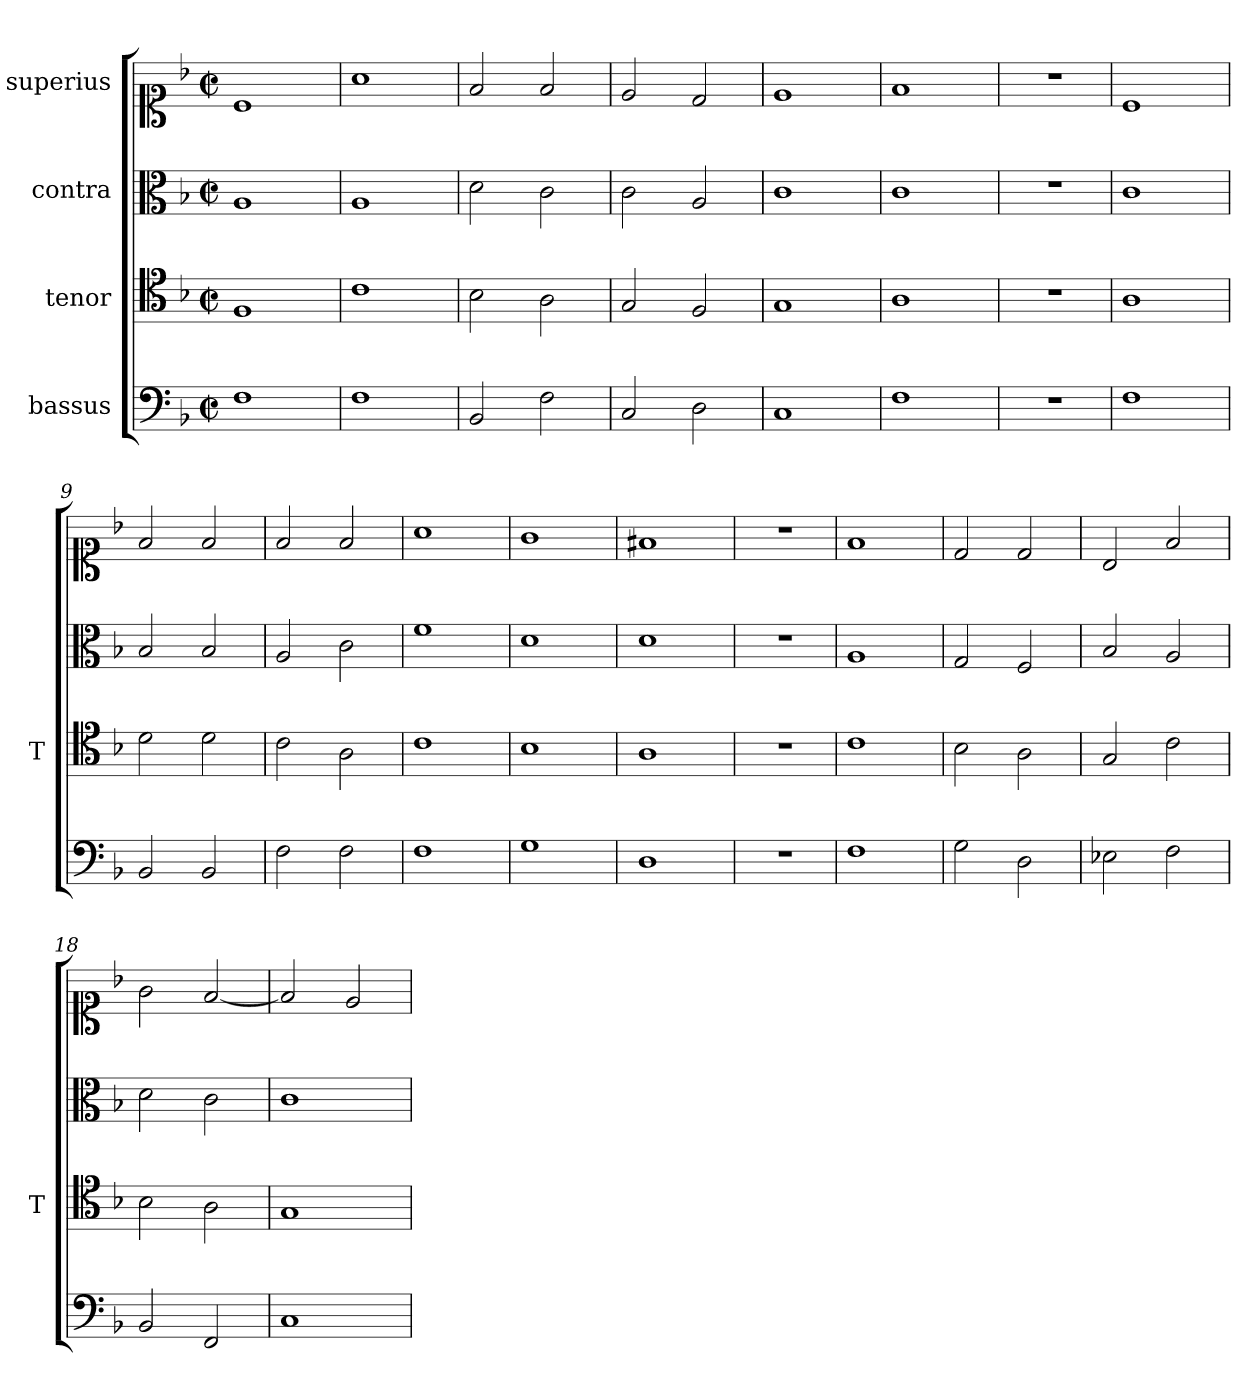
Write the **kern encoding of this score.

**kern	**kern	**kern	**kern
*part4	*part3	*part2	*part1
*staff4	*staff3	*staff2	*staff1
*I"bassus	*I"tenor	*I"contra	*I"superius
*	*I'T	*	*
*clefF4	*clefC4	*clefC3	*clefC1
*k[b-]	*k[b-]	*k[b-]	*k[b-]
*M2/2	*M2/2	*M2/2	*M2/2
*met(c|)	*met(c|)	*met(c|)	*met(c|)
=1	=1	=1	=1
1F	1F	1A	1c
=2	=2	=2	=2
1F	1c	1A	1a
=3	=3	=3	=3
2BB-	2B-	2d	2f
2F	2A	2c	2f
=4	=4	=4	=4
2C	2G	2c	2e
2D	2F	2A	2d
=5	=5	=5	=5
1C	1G	1c	1e
=6	=6	=6	=6
1F	1A	1c	1f
=7	=7	=7	=7
1r	1r	1r	1r
=8	=8	=8	=8
1F	1A	1c	1c
=9	=9	=9	=9
2BB-	2d	2B-	2f
2BB-	2d	2B-	2f
=10	=10	=10	=10
2F	2c	2A	2f
2F	2A	2c	2f
=11	=11	=11	=11
1F	1c	1f	1a
=12	=12	=12	=12
1G	1B-	1d	1g
=13	=13	=13	=13
1D	1A	1d	1f#X
=14	=14	=14	=14
1r	1r	1r	1r
=15	=15	=15	=15
1F	1c	1A	1f
=16	=16	=16	=16
2G	2B-	2G	2d
2D	2A	2F	2d
=17	=17	=17	=17
2E-X	2G	2B-	2B-
2F	2c	2A	2f
=18	=18	=18	=18
2BB-	2B-	2d	2g
2FF	2A	2c	[2f
=19	=19	=19	=19
1C	1G	1c	2f]
.	.	.	2e
=	=	=	=
*-	*-	*-	*-
